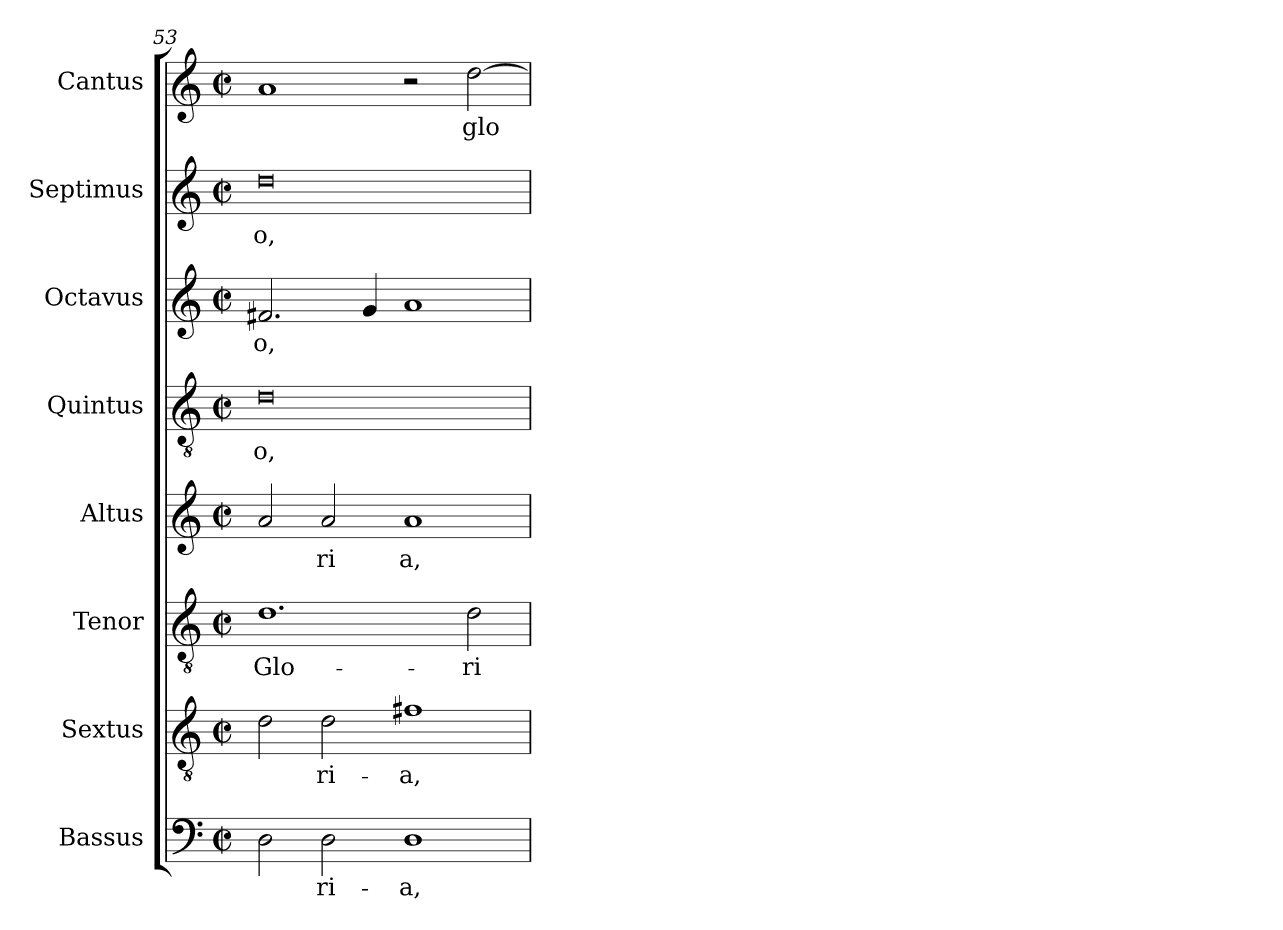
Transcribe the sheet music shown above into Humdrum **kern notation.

**kern	**text	**kern	**text	**kern	**text	**kern	**text	**kern	**text	**kern	**text	**kern	**text	**kern	**text
*part8	*part8	*part7	*part7	*part6	*part6	*part5	*part5	*part4	*part4	*part3	*part3	*part2	*part2	*part1	*part1
*staff8	*staff8	*staff7	*staff7	*staff6	*staff6	*staff5	*staff5	*staff4	*staff4	*staff3	*staff3	*staff2	*staff2	*staff1	*staff1
*I"Bassus	*	*I"Sextus	*	*I"Tenor	*	*I"Altus	*	*I"Quintus	*	*I"Octavus	*	*I"Septimus	*	*I"Cantus	*
*clefF4	*	*clefGv2	*	*clefGv2	*	*clefG2	*	*clefGv2	*	*clefG2	*	*clefG2	*	*clefG2	*
*M2/2	*	*M2/2	*	*M2/2	*	*M2/2	*	*M2/2	*	*M2/2	*	*M2/2	*	*M2/2	*
*met(c|)	*	*met(c|)	*	*met(c|)	*	*met(c|)	*	*met(c|)	*	*met(c|)	*	*met(c|)	*	*met(c|)	*
=53	=53	=53	=53	=53	=53	=53	=53	=53	=53	=53	=53	=53	=53	=53	=53
!	!	!	!	!	!LO:LY:b:cj	!	!	!	!LO:LY:b:cj	!	!LO:LY:b:cj	!	!LO:LY:b:cj	!	!
2D\	.	2d\	.	1.d	Glo-	2a/	.	0d	-o,	2.f#X/	-o,	0dd	o,	1a	.
!	!LO:LY:b:cj	!	!LO:LY:b:cj	!	!	!	!LO:LY:b:cj	!	!	!	!	!	!	!	!
2D\	-ri-	2d\	-ri-	.	.	2a/	ri	.	.	.	.	.	.	.	.
.	.	.	.	.	.	.	.	.	.	4g/	.	.	.	.	.
!	!LO:LY:b:cj	!	!LO:LY:b:cj	!	!	!	!LO:LY:b:cj	!	!	!	!	!	!	!	!
1D	-a,	1f#X	-a,	.	.	1a	a,	.	.	1a	.	.	.	2r	.
!	!	!	!	!	!LO:LY:b:cj	!	!	!	!	!	!	!	!	!	!LO:LY:b
.	.	.	.	2d\	-ri-	.	.	.	.	.	.	.	.	[>2dd\	glo
=	=	=	=	=	=	=	=	=	=	=	=	=	=	=	=
*-	*-	*-	*-	*-	*-	*-	*-	*-	*-	*-	*-	*-	*-	*-	*-
